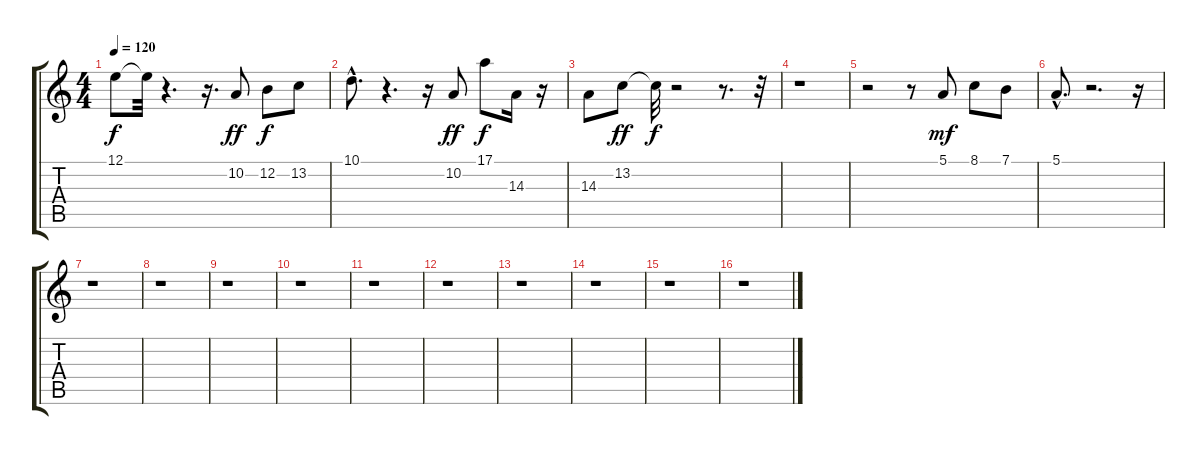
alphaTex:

\track "" {instrument trumpet}
\staff {score tabs}
\tuning (E4 B3 G3 D3 A2 E2) {hide}
\ts (4 4)
\tempo 120
\clef g2
\ks c
12.1.8{dy f} 12.1{t}.32 r.4{d} r.16{d} 10.2.8{dy ff} 12.2.8{dy f} 13.2.8 |
10.1{hac}.8{d} r.4{d} r.16 10.2.8{dy ff} 17.1.8{dy f} 14.3.16 r.16 |
14.3.8 13.2.8{dy ff} 13.2{t}.32{dy f} r.2 r.8{d} r.32 |
r.1 |
r.2 r.8 5.1.8{dy mf} 8.1.8 7.1.8 |
5.1{hac}.8{d} r.2{d} r.16 |
r.1 |
r.1 |
r.1 |
r.1 |
r.1 |
r.1 |
r.1 |
r.1 |
r.1 |
r.1
